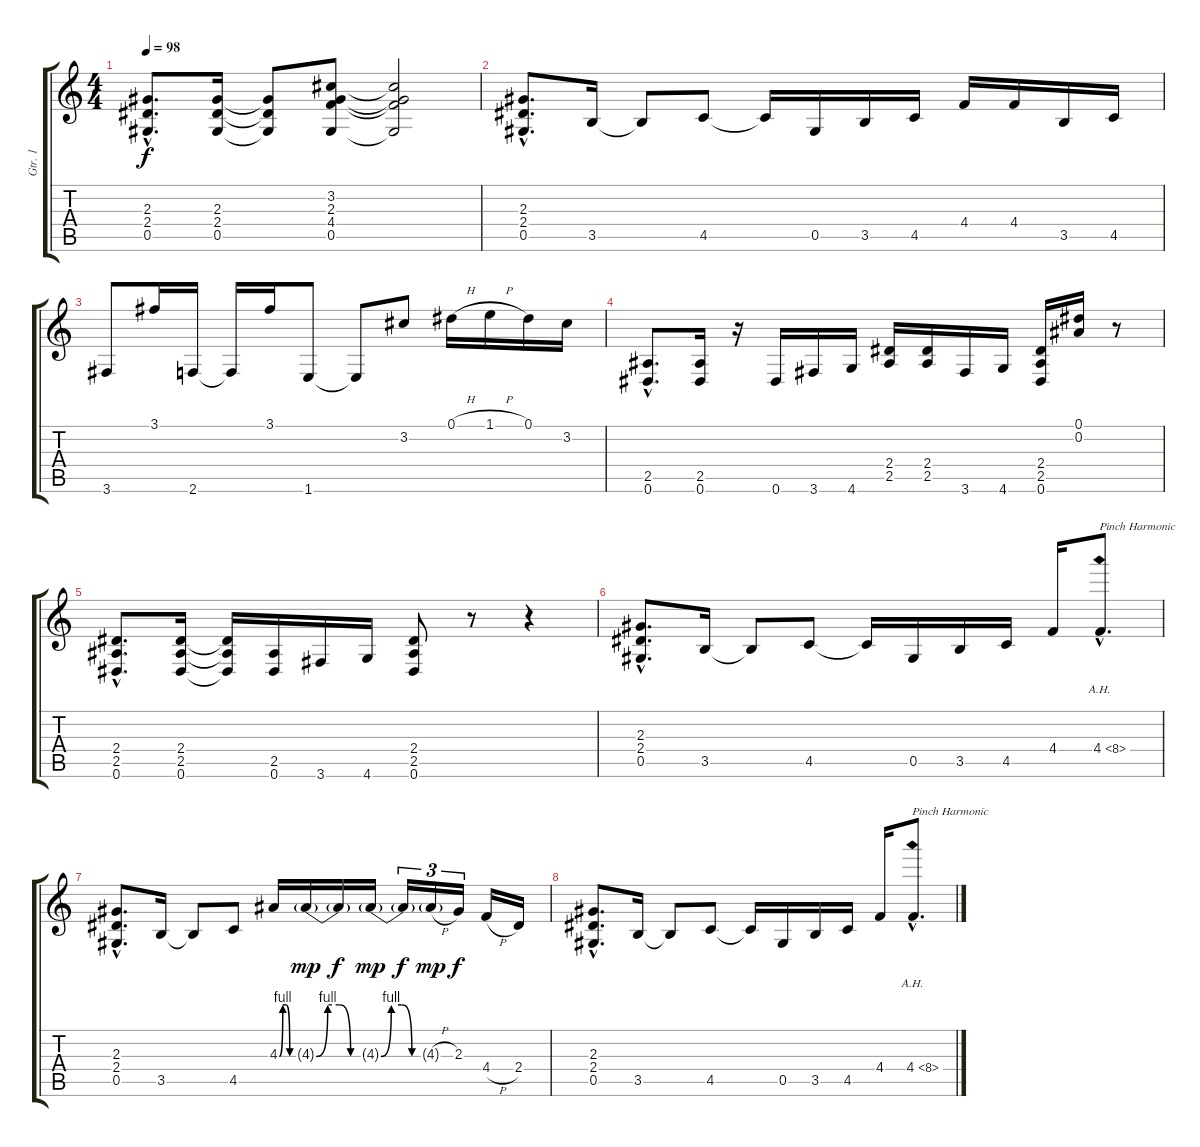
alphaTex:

\track ("Gtr. 1" "Gtr. 1") {instrument distortionguitar}
\staff {score tabs}
\tuning (Eb4 Bb3 Gb3 Db3 Ab2 Eb2) {hide}
\ts (4 4)
\tempo 98
\clef g2
\ks c
(2.3{hac} 2.4{hac} 0.5{hac}).8{d dy f} (2.3 2.4 0.5).16 (2.3{t} 2.4{t} 0.5{t}).8 (3.2 2.3 4.4 0.5).8 (3.2{t} 2.3{t} 4.4{t} 0.5{t}).2 |
(2.3{hac} 2.4{hac} 0.5{hac}).8{d} 3.5.16 3.5{t}.8 4.5.8 4.5{t}.16 0.5.16 3.5.16 4.5.16 4.4.16 4.4.16 3.5.16 4.5.16 |
3.6.8 3.1.16 2.6.16 2.6{t}.16 3.1.16 1.6.8 1.6{t}.8 3.2.8 0.1{h}.16 1.1{h}.16 0.1.16 3.2.16 |
(2.5{hac} 0.6{hac}).8{d} (2.5 0.6).16 r.16 0.6.16 3.6.16 4.6.16 (2.4 2.5).16 (2.4 2.5).16 3.6.16 4.6.16 (2.4 2.5 0.6).16 (0.1 0.2).16 r.8 |
(2.4{hac} 2.5{hac} 0.6{hac}).8{d} (2.4 2.5 0.6).16 (2.4{t} 2.5{t} 0.6{t}).16 (2.5 0.6).16 3.6.16 4.6.16 (2.4 2.5 0.6).8 r.8 r.4 |
(2.3{hac} 2.4{hac} 0.5{hac}).8{d} 3.5.16 3.5{t}.8 4.5.8 4.5{t}.16 0.5.16 3.5.16 4.5.16 4.4.16 4.4{ah 4 hac}.8{d txt "Pinch Harmonic"} |
(2.3{hac} 2.4{hac} 0.5{hac}).8{d} 3.5.16 3.5{t}.8 4.5.8 4.3{be (custom 0 0 15 4 30 4 45 0 60 0)}.16 4.3{be (custom 0 0 15 4 30 4 45 0 60 0) g}.16{dy mp} 4.3{t}.16{dy f} 4.3{be (custom 0 0 15 4 30 4 45 0 60 0) g}.16{dy mp} 4.3{t}.16{tu (3 2) dy f} 4.3{h g}.16{tu (3 2) dy mp} 2.3.16{tu (3 2) dy f} 4.4{h}.16 2.4.16 |
(2.3{hac} 2.4{hac} 0.5{hac}).8{d} 3.5.16 3.5{t}.8 4.5.8 4.5{t}.16 0.5.16 3.5.16 4.5.16 4.4.16 4.4{ah 4 hac}.8{d txt "Pinch Harmonic"}
